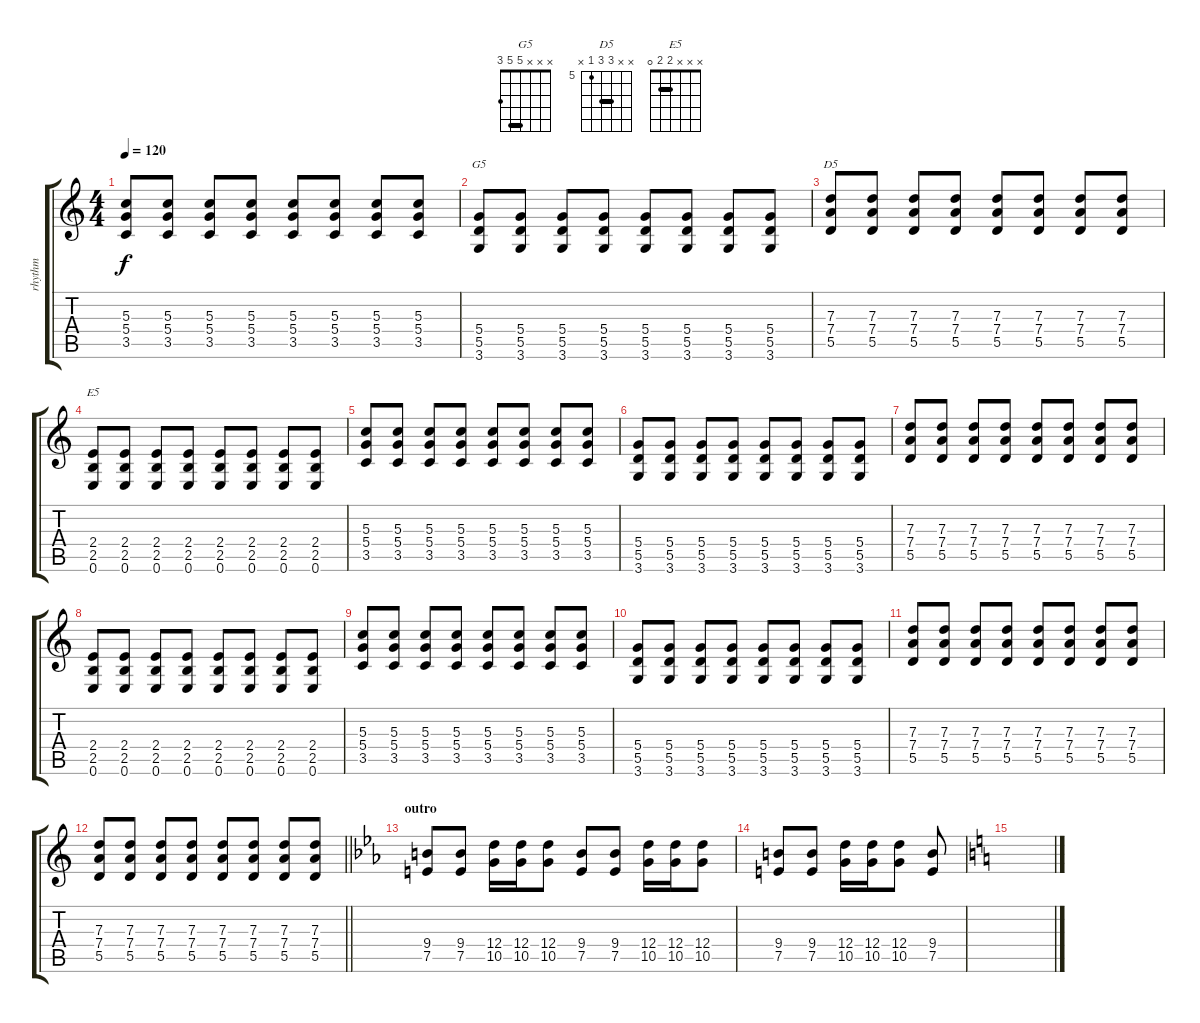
\track ("rhythm" "rhythm") {instrument distortionguitar}
\staff {score tabs}
\tuning (E4 B3 G3 D3 A2 E2) {hide}
\chord ("G5" x x x 5 5 3) {barre 5}
\chord ("D5" x x 7 7 5 x) {firstfret 5 barre 7}
\chord ("E5" x x x 2 2 0) {barre 2}
\ts (4 4)
\tempo 120
\clef g2
\ks c
(5.3 5.4 3.5).8{dy f} (5.3 5.4 3.5).8 (5.3 5.4 3.5).8 (5.3 5.4 3.5).8 (5.3 5.4 3.5).8 (5.3 5.4 3.5).8 (5.3 5.4 3.5).8 (5.3 5.4 3.5).8 |
(5.4 5.5 3.6).8{ch "G5"} (5.4 5.5 3.6).8 (5.4 5.5 3.6).8 (5.4 5.5 3.6).8 (5.4 5.5 3.6).8 (5.4 5.5 3.6).8 (5.4 5.5 3.6).8 (5.4 5.5 3.6).8 |
(7.3 7.4 5.5).8{ch "D5"} (7.3 7.4 5.5).8 (7.3 7.4 5.5).8 (7.3 7.4 5.5).8 (7.3 7.4 5.5).8 (7.3 7.4 5.5).8 (7.3 7.4 5.5).8 (7.3 7.4 5.5).8 |
(2.4 2.5 0.6).8{ch "E5"} (2.4 2.5 0.6).8 (2.4 2.5 0.6).8 (2.4 2.5 0.6).8 (2.4 2.5 0.6).8 (2.4 2.5 0.6).8 (2.4 2.5 0.6).8 (2.4 2.5 0.6).8 |
(5.3 5.4 3.5).8 (5.3 5.4 3.5).8 (5.3 5.4 3.5).8 (5.3 5.4 3.5).8 (5.3 5.4 3.5).8 (5.3 5.4 3.5).8 (5.3 5.4 3.5).8 (5.3 5.4 3.5).8 |
(5.4 5.5 3.6).8 (5.4 5.5 3.6).8 (5.4 5.5 3.6).8 (5.4 5.5 3.6).8 (5.4 5.5 3.6).8 (5.4 5.5 3.6).8 (5.4 5.5 3.6).8 (5.4 5.5 3.6).8 |
(7.3 7.4 5.5).8 (7.3 7.4 5.5).8 (7.3 7.4 5.5).8 (7.3 7.4 5.5).8 (7.3 7.4 5.5).8 (7.3 7.4 5.5).8 (7.3 7.4 5.5).8 (7.3 7.4 5.5).8 |
(2.4 2.5 0.6).8 (2.4 2.5 0.6).8 (2.4 2.5 0.6).8 (2.4 2.5 0.6).8 (2.4 2.5 0.6).8 (2.4 2.5 0.6).8 (2.4 2.5 0.6).8 (2.4 2.5 0.6).8 |
(5.3 5.4 3.5).8 (5.3 5.4 3.5).8 (5.3 5.4 3.5).8 (5.3 5.4 3.5).8 (5.3 5.4 3.5).8 (5.3 5.4 3.5).8 (5.3 5.4 3.5).8 (5.3 5.4 3.5).8 |
(5.4 5.5 3.6).8 (5.4 5.5 3.6).8 (5.4 5.5 3.6).8 (5.4 5.5 3.6).8 (5.4 5.5 3.6).8 (5.4 5.5 3.6).8 (5.4 5.5 3.6).8 (5.4 5.5 3.6).8 |
(7.3 7.4 5.5).8 (7.3 7.4 5.5).8 (7.3 7.4 5.5).8 (7.3 7.4 5.5).8 (7.3 7.4 5.5).8 (7.3 7.4 5.5).8 (7.3 7.4 5.5).8 (7.3 7.4 5.5).8 |
\barLineRight lightlight
(7.3 7.4 5.5).8 (7.3 7.4 5.5).8 (7.3 7.4 5.5).8 (7.3 7.4 5.5).8 (7.3 7.4 5.5).8 (7.3 7.4 5.5).8 (7.3 7.4 5.5).8 (7.3 7.4 5.5).8 |
\section ("" "outro")
\ks eb
(9.4 7.5).8 (9.4 7.5).8 (12.4 10.5).16 (12.4 10.5).16 (12.4 10.5).8 (9.4 7.5).8 (9.4 7.5).8 (12.4 10.5).16 (12.4 10.5).16 (12.4 10.5).8 |
(9.4 7.5).8 (9.4 7.5).8 (12.4 10.5).16 (12.4 10.5).16 (12.4 10.5).8 (9.4 7.5).8 |
\ks c
